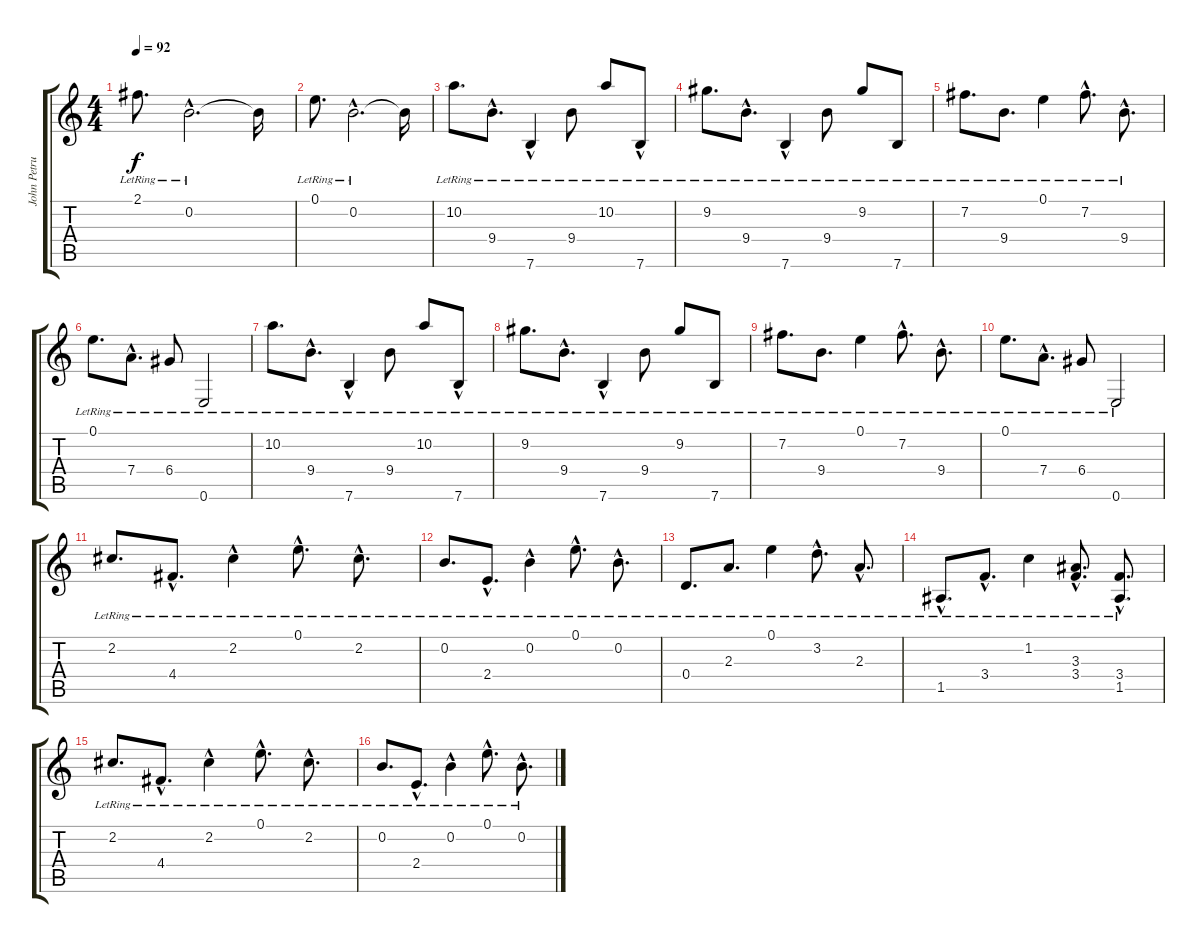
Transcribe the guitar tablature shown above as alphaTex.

\track ("John Petrucci (Clean)" "John Petru") {instrument acousticguitarsteel}
\staff {score tabs}
\tuning (E4 B3 G3 D3 A2 E2) {hide}
\ts (4 4)
\tempo 92
\clef g2
\ks c
2.1{lr}.8{d dy f} 0.2{hac lr}.2{d} 0.2{t}.16 |
0.1{lr}.8{d} 0.2{hac lr}.2{d} 0.2{t}.16 |
10.2{lr}.8{d} 9.4{hac lr}.8{d} 7.6{hac lr}.4 9.4{lr}.8 10.2{lr}.8 7.6{hac lr}.8 |
9.2{lr}.8{d} 9.4{hac lr}.8{d} 7.6{hac lr}.4 9.4{lr}.8 9.2{lr}.8 7.6{lr}.8 |
7.2{lr}.8{d} 9.4{lr}.8{d} 0.1{lr}.4 7.2{hac lr}.8{d} 9.4{hac lr}.8{d} |
0.1{lr}.8{d} 7.4{hac lr}.8{d} 6.4{lr}.8 0.6{lr}.2 |
10.2{lr}.8{d} 9.4{hac lr}.8{d} 7.6{hac lr}.4 9.4{lr}.8 10.2{lr}.8 7.6{hac lr}.8 |
9.2{lr}.8{d} 9.4{hac lr}.8{d} 7.6{hac lr}.4 9.4{lr}.8 9.2{lr}.8 7.6{lr}.8 |
7.2{lr}.8{d} 9.4{lr}.8{d} 0.1{lr}.4 7.2{hac lr}.8{d} 9.4{hac lr}.8{d} |
0.1{lr}.8{d} 7.4{hac lr}.8{d} 6.4{lr}.8 0.6{lr}.2 |
2.2{lr}.8{d} 4.4{hac lr}.8{d} 2.2{hac lr}.4 0.1{hac lr}.8{d} 2.2{hac lr}.8{d} |
0.2{lr}.8{d} 2.4{hac lr}.8{d} 0.2{hac lr}.4 0.1{hac lr}.8{d} 0.2{hac lr}.8{d} |
0.4{lr}.8{d} 2.3{lr}.8{d} 0.1{lr}.4 3.2{hac lr}.8{d} 2.3{hac lr}.8{d} |
1.5{hac lr}.8{d} 3.4{hac lr}.8{d} 1.2{lr}.4 (3.3{hac lr} 3.4{hac lr}).8{d} (3.4{hac lr} 1.5{hac lr}).8{d} |
2.2{lr}.8{d} 4.4{hac lr}.8{d} 2.2{hac lr}.4 0.1{hac lr}.8{d} 2.2{hac lr}.8{d} |
0.2{lr}.8{d} 2.4{hac lr}.8{d} 0.2{hac lr}.4 0.1{hac lr}.8{d} 0.2{hac lr}.8{d}
